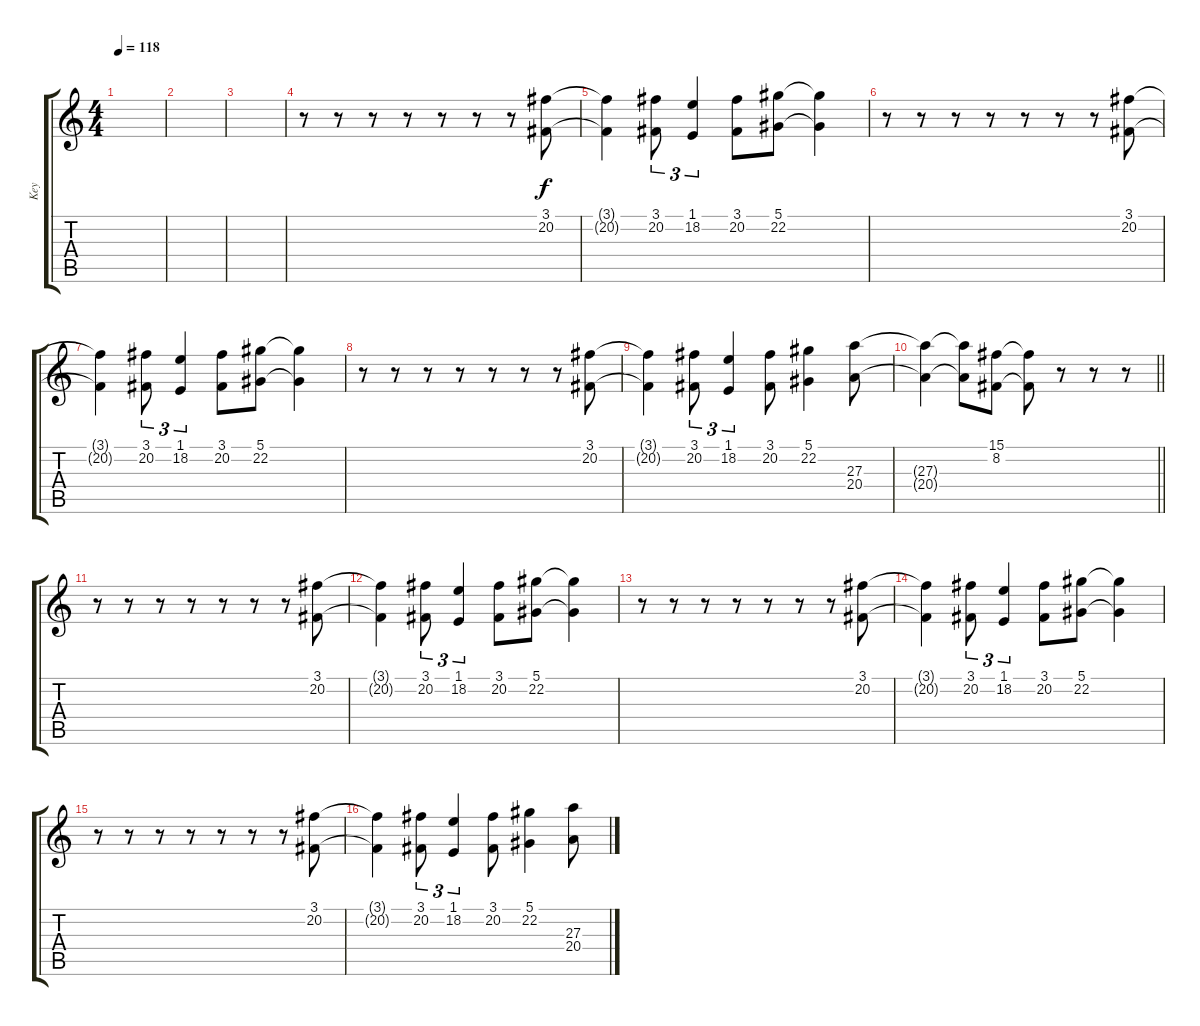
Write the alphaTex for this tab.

\track ("Key" "Key") {instrument stringensemble1}
\staff {score tabs}
\tuning (Eb4 Bb3 Gb3 Db3 Ab2 Eb2) {hide}
\ts (4 4)
\tempo 118
\clef g2
\ks c
|
|
|
r.8 r.8 r.8 r.8 r.8 r.8 r.8 (3.1 20.2).8{volume 12} |
(3.1{t} 20.2{t}).4 (3.1 20.2).8{tu (3 2)} (1.1 18.2).4{tu (3 2)} (3.1 20.2).8 (5.1 22.2).8 (5.1{t} 22.2{t}).4 |
r.8 r.8 r.8 r.8 r.8 r.8 r.8 (3.1 20.2).8 |
(3.1{t} 20.2{t}).4 (3.1 20.2).8{tu (3 2)} (1.1 18.2).4{tu (3 2)} (3.1 20.2).8 (5.1 22.2).8 (5.1{t} 22.2{t}).4 |
r.8 r.8 r.8 r.8 r.8 r.8 r.8 (3.1 20.2).8 |
(3.1{t} 20.2{t}).4 (3.1 20.2).8{tu (3 2)} (1.1 18.2).4{tu (3 2)} (3.1 20.2).8 (5.1 22.2).4 (27.3 20.4).8 |
\barLineRight lightlight
(27.3{t} 20.4{t}).4 (27.3{t} 20.4{t}).8 (15.1 8.2).8 (15.1{t} 8.2{t}).8 r.8 r.8 r.8 |
r.8 r.8 r.8 r.8 r.8 r.8 r.8 (3.1 20.2).8{volume 7} |
(3.1{t} 20.2{t}).4 (3.1 20.2).8{tu (3 2)} (1.1 18.2).4{tu (3 2)} (3.1 20.2).8 (5.1 22.2).8 (5.1{t} 22.2{t}).4 |
r.8 r.8 r.8 r.8 r.8 r.8 r.8 (3.1 20.2).8 |
(3.1{t} 20.2{t}).4 (3.1 20.2).8{tu (3 2)} (1.1 18.2).4{tu (3 2)} (3.1 20.2).8 (5.1 22.2).8 (5.1{t} 22.2{t}).4 |
r.8 r.8 r.8 r.8 r.8 r.8 r.8 (3.1 20.2).8 |
(3.1{t} 20.2{t}).4 (3.1 20.2).8{tu (3 2)} (1.1 18.2).4{tu (3 2)} (3.1 20.2).8 (5.1 22.2).4 (27.3 20.4).8
